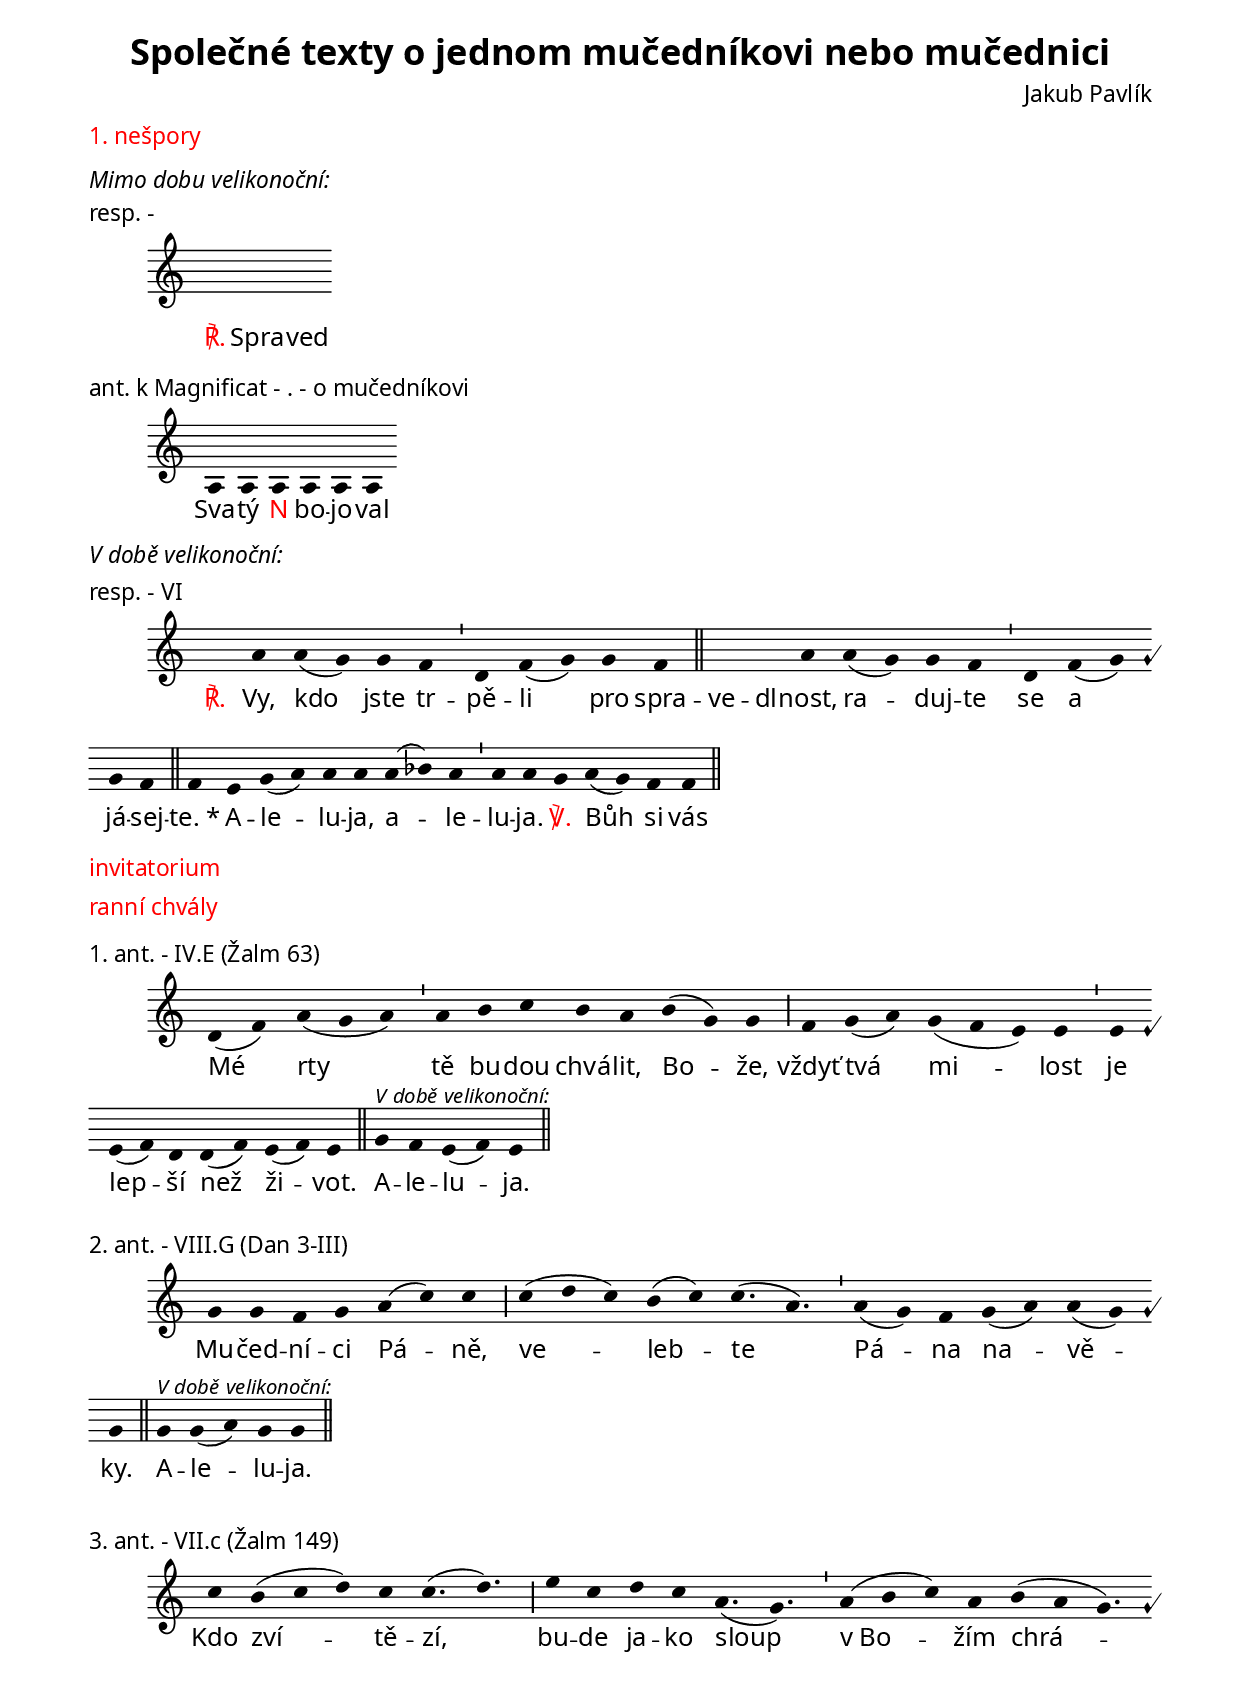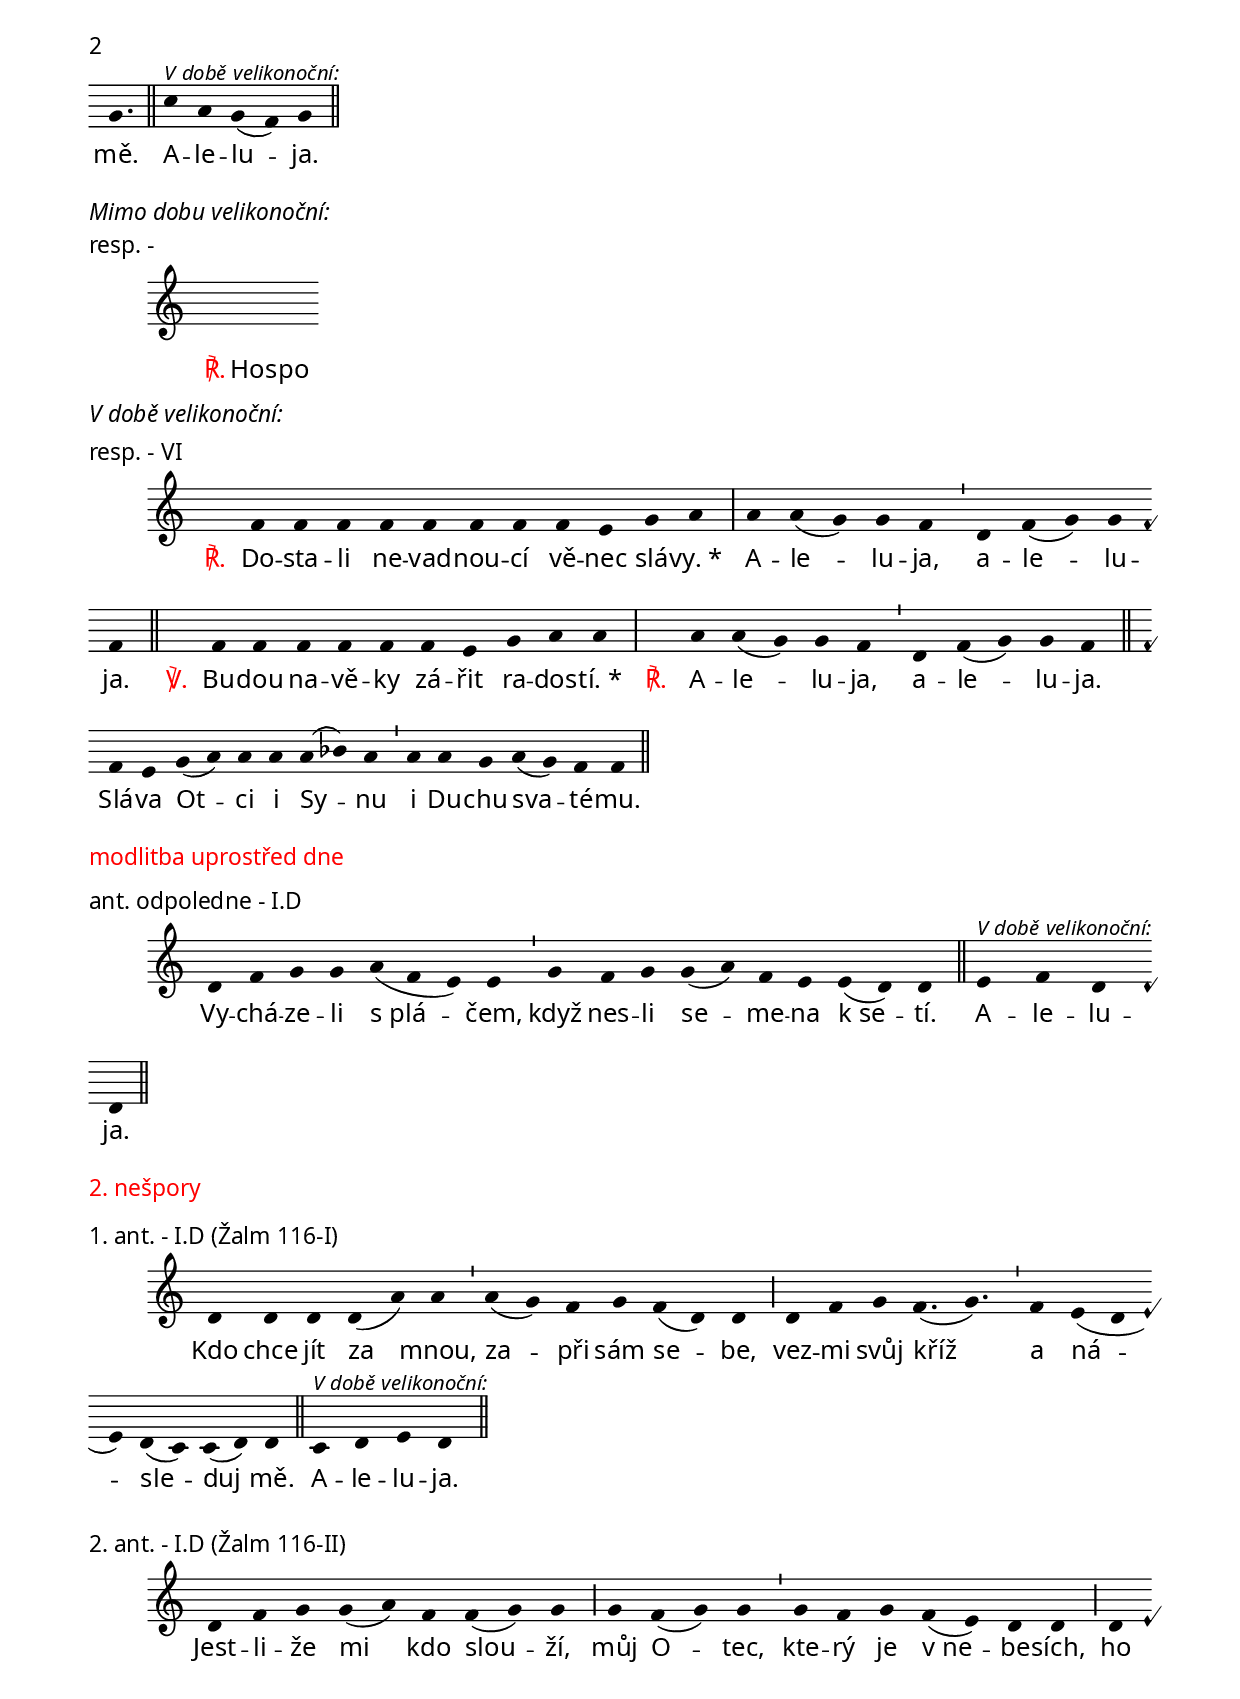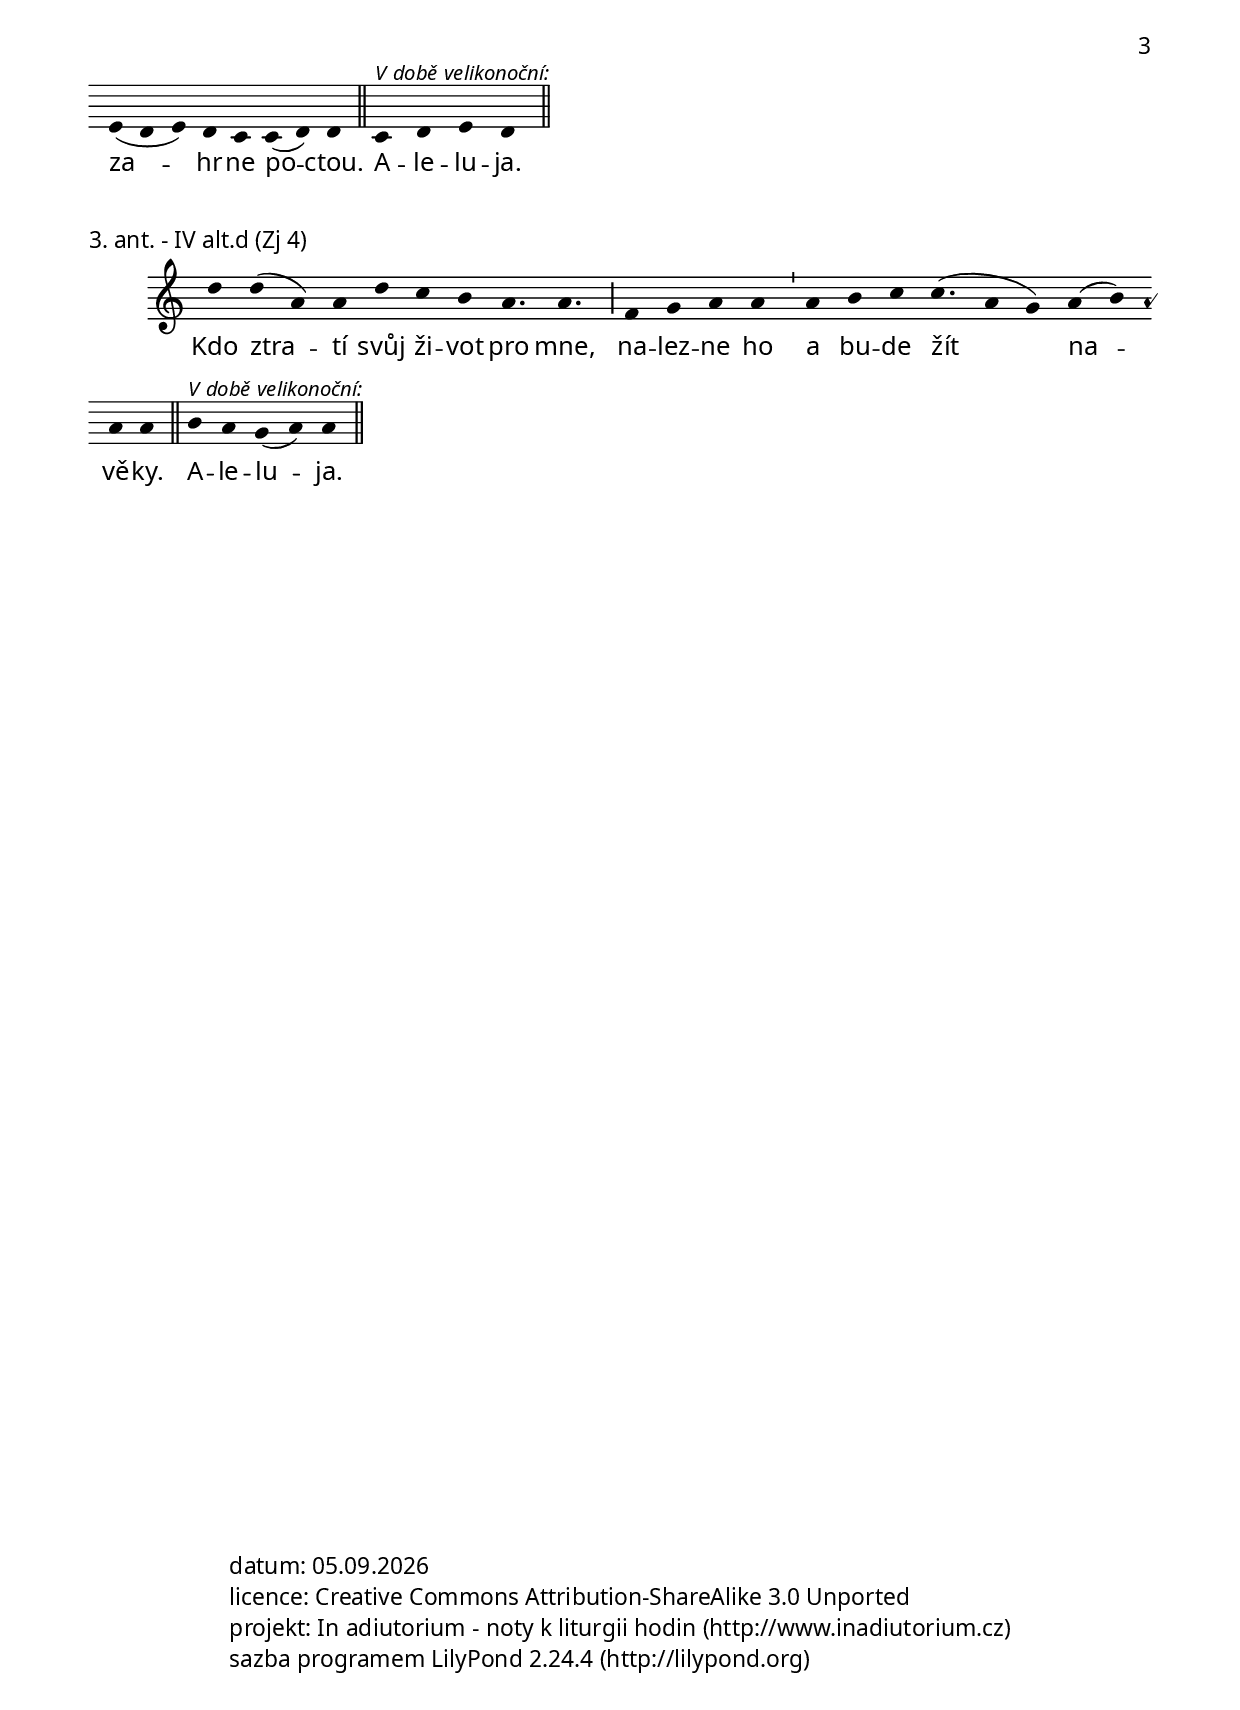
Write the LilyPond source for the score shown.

\version "2.14.2"

\header {
  title = "Společné texty o jednom mučedníkovi nebo mučednici"
  composer = "Jakub Pavlík"
}

\include "../spolecne.ly"
\include "../dilyresponsorii.ly"

\markup {\nadpisHodinka {"1. nešpory"}}

\score {
  \relative c' {
    \choralniRezim
    
  }
  \addlyrics {
    Ke kaž -- dé -- mu, kdo se ke mně při -- zná před lid -- mi,
    i já se při -- znám před svým Ot -- cem v_ne -- bi.
    
    A -- le -- lu -- ja.
  }
  \header {
    quid = "1. ant."
    modus = ""
    differentia = "" 
    psalmus = "Žalm 118-I.II"
    id = ""
    piece = \markup {\sestavTitulek}
  }
}

\score {
  \relative c' {
    \choralniRezim
    
  }
  \addlyrics {
    Kdo mě ná -- sle -- du -- je, ne -- bu -- de cho -- dit v_tem -- no -- tě,
    ale bu -- de mít svět -- lo ži -- vo -- ta.
    
    A -- le -- lu -- ja.
  }
  \header {
    quid = "2. ant."
    modus = ""
    differentia = "" 
    psalmus = "Žalm 118-III"
    id = ""
    piece = \markup {\sestavTitulek}
  }
}

\score {
  \relative c' {
    \choralniRezim
    
  }
  \addlyrics {
    Ja -- ko se na nás ze všech stran va -- lí Kris -- to -- vo u -- tr -- pe -- ní,
    tak se nám ta -- ké skr -- ze Kris -- ta 
    do -- stá -- vá vše -- stran -- né ú -- tě -- chy.
    
    A -- le -- lu -- ja.
  }
  \header {
    quid = "3. ant."
    modus = ""
    differentia = "" 
    psalmus = "1Petr 2"
    id = ""
    piece = \markup {\sestavTitulek}
  }
}

\markup\italic{Mimo dobu velikonoční:}

\score {
  \relative c' {
    \choralniRezim
    
    % R
    \neviditelna a
    
    % V
    \neviditelna a
    
    % R
    \neviditelna a
    
    % Slava
  }
  \addlyrics {
    \Response Spra -- ved -- li -- ví vo -- la -- li,
    a Hos -- po -- din sly -- šel,_*
    vy -- svo -- bo -- dil je z_kaž -- dé je -- jich tís -- ně.
    \Verse Hos -- po -- din za -- chra -- ňu -- je 
    du -- še svých slu -- žeb -- ní -- ků,_*
    \Response vy -- svo -- bo -- dil je z_kaž -- dé je -- jich tís -- ně.
    \textRespDoxologie
  }
  \header {
    quid = "resp."
    modus = ""
    id = ""
    piece = \markup {\sestavTitulekResp}
  }
}

\score {
  \relative c' {
    \choralniRezim
    a a a a a a
  }
  \addlyrics {
    Sva -- tý 
    \markup{\with-color #red {N}}
    bo -- jo -- val za Bo -- ží zá -- kon,
    po -- lo -- žil za něj svůj ži -- vot
    a ne -- bál se těch, kdo mu vy -- hro -- žo -- va -- li,
    pro -- to -- že stál na pev -- né ská -- le.
  }
  \header {
    quid = "ant. k Magnificat"
    modus = ""
    differentia = "" 
    psalmus = ""
    id = ""
    piece = \markup {\sestavTitulekBezZalmu - o mučedníkovi}
  }
}

\score {
  \relative c' {
    \choralniRezim
    
  }
  \addlyrics {
    O -- pá -- sa -- la se sta -- teč -- nos -- tí
    a ne -- o -- hro -- že -- ně vy -- zná -- va -- la svou ví -- ru;
    je -- jí svět -- lo bu -- de sví -- tit na -- vě -- ky.
  }
  \header {
    quid = "ant. k Magnificat"
    modus = ""
    differentia = "" 
    psalmus = ""
    id = ""
    piece = \markup {\sestavTitulekBezZalmu - o mučednici}
  }
}

\markup\italic{V době velikonoční:}

\score {
  \relative c' {
    \choralniRezim
    
    % R
    \neviditelna f
    \respVIalelujaResponsum \barFinalis
    % V
    \neviditelna f
    
    % R
    \neviditelna a
    \respVIalelujaResponsum \barFinalis
    % Slava
    \respVIalelujaDoxologie \barFinalis
  }
  \addlyrics {
    \Response Vy, kdo jste tr -- pě -- li pro spra -- ve -- dl -- nost,
    ra -- duj -- te se a já -- sej -- te._* \textRespAleluja
    \Verse Bůh si vás vy -- vo -- lil za svůj ma -- je -- tek._*
    \Response \textRespAleluja
    \textRespDoxologie
  }
  \header {
    quid = "resp."
    modus = "VI"
    id = ""
    piece = \markup {\sestavTitulekResp}
  }
} 

\score {
  \relative c' {
    \choralniRezim
    
  }
  \addlyrics {
    Věč -- né svět -- lo sví -- tí tvým sva -- tým, Pa -- ne,
    pat -- ří jim ce -- lá věč -- nost.
    A -- le -- lu -- ja.
  }
  \header {
    quid = "ant. k Magnificat"
    modus = ""
    differentia = "" 
    psalmus = ""
    id = ""
    piece = \markup {\sestavTitulekBezZalmu}
  }
}

\markup {\nadpisHodinka {"invitatorium"}}

\score {
  \relative c' {
    \choralniRezim
    
  }
  \addlyrics {
    Pojď -- me, klaň -- me se Kris -- tu;
    on je Pán a Král mu -- čed -- ní -- ků.
    
    A -- le -- lu -- ja.
  }
  \header {
    quid = "ant."
    modus = ""
    differentia = "" 
    psalmus = ""
    id = ""
    piece = \markup {\sestavTitulekBezZalmu}
  }
}

\markup {\nadpisHodinka {"ranní chvály"}}

\score {
  \relative c' {
    \choralniRezim
    d4( f) a( g a) \barMin a b c b a b( g) g \barMaior
    f g( a) g( f e) e \barMin e e( f) d d( f) e( f) e \barFinalis
    
    g^\markup\small\italic{V době velikonoční:} f e( f) e \barFinalis
  }
  \addlyrics {
    Mé rty tě bu -- dou chvá -- lit, Bo -- že,
    vždyť tvá mi -- lost je lep -- ší než ži -- vot.
    
    A -- le -- lu -- ja.
  }
  \header {
    quid = "1. ant."
    modus = "IV"
    differentia = "E" 
    psalmus = "Žalm 63"
    id = ""
    piece = \markup {\sestavTitulek}
  }
}

\score {
  \relative c'' {
    \choralniRezim
    g4 g f g a( c) c \barMaior
    c( d c) b( c) c4.( a) \barMin a4( g) f g( a) a( g) g \barFinalis
    
    g^\markup\small\italic{V době velikonoční:} g( a) g g \barFinalis
  }
  \addlyrics {
    Mu -- čed -- ní -- ci Pá -- ně,
    ve -- leb -- te Pá -- na na -- vě -- ky.
    
    A -- le -- lu -- ja.
  }
  \header {
    quid = "2. ant."
    modus = "VIII"
    differentia = "G" 
    psalmus = "Dan 3-III"
    id = ""
    piece = \markup {\sestavTitulek}
  }
}

\score {
  \relative c'' {
    \choralniRezim
    c4 b( c d) c c4.( d) \barMaior
    e4 c d c a4.( g) \barMin a4( b c) a b( a g4.) g \barFinalis
    
    c4^\markup\small\italic{V době velikonoční:} a g( f) g \barFinalis
  }
  \addlyrics {
    Kdo zví -- tě -- zí,
    bu -- de ja -- ko sloup v_Bo -- žím chrá -- mě.
    
    A -- le -- lu -- ja.
  }
  \header {
    quid = "3. ant."
    modus = "VII"
    differentia = "c" 
    psalmus = "Žalm 149"
    id = ""
    piece = \markup {\sestavTitulek}
  }
}

\markup\italic{Mimo dobu velikonoční:}

\score {
  \relative c' {
    \choralniRezim
    
    % R
    \neviditelna a
    
    % V
    \neviditelna a
    
    % R
    \neviditelna a
    
    % Slava
  }
  \addlyrics {
    \Response Hos -- po -- din mi po -- má -- há,_*
    on je má sí -- la a sta -- teč -- nost.
    \Verse Hos -- po -- din je se mnou, ne -- bo -- jím se,_*
    \Response on je má sí -- la a sta -- teč -- nost.
    \textRespDoxologie
  }
  \header {
    quid = "resp."
    modus = ""
    id = ""
    piece = \markup {\sestavTitulekResp}
  }
}

\score {
  \relative c' {
    \choralniRezim
    
  }
  \addlyrics {
    Kdo svůj ži -- vot na tom -- to svě -- tě ne -- ná -- vi -- dí,
    u -- cho -- vá si ho pro ži -- vot věč -- ný.
  }
  \header {
    quid = "ant. k Benedictus"
    modus = ""
    differentia = "" 
    psalmus = ""
    id = ""
    piece = \markup {\sestavTitulekBezZalmu}
  }
}

\markup\italic{V době velikonoční:}

\score {
  \relative c' {
    \choralniRezim
    
    % R
    \neviditelna f
    f4 f f f f f f f e g a \barMax
    \respVIalelujaResponsum \barFinalis
    % V
    \neviditelna f
    f4 f f f f f e g a a \barMax
    % R
    \neviditelna a
    \respVIalelujaResponsum \barFinalis
    % Slava
    \respVIalelujaDoxologie \barFinalis
  }
  \addlyrics {
    \Response Do -- sta -- li ne -- vad -- nou -- cí vě -- nec slá -- vy._* \textRespAleluja
    \Verse Bu -- dou na -- vě -- ky zá -- řit ra -- dos -- tí._*
    \Response \textRespAleluja
    \textRespDoxologie
  }
  \header {
    quid = "resp."
    modus = "VI"
    id = ""
    piece = \markup {\sestavTitulekResp}
  }
} 

\score {
  \relative c' {
    \choralniRezim
    
  }
  \addlyrics {
    Ra -- duj -- te se a já -- sej -- te, všich -- ni sva -- tí,
    ne -- boť má -- te v_ne -- bi vel -- kou od -- mě -- nu.
    A -- le -- lu -- ja.
  }
  \header {
    quid = "ant. k Benedictus"
    modus = ""
    differentia = "" 
    psalmus = ""
    id = ""
    piece = \markup {\sestavTitulekBezZalmu}
  }
}

\markup {\nadpisHodinka {"modlitba uprostřed dne"}}

\score {
  \relative c' {
    \choralniRezim
    
  }
  \addlyrics {
    V těž -- kém zá -- pa -- su ho_(ji) Bůh ve -- dl k ví -- těz -- ství,
    a -- by po -- znal -- (a), 
    že na -- de vším ví -- tě -- zí Bo -- ží moud -- rost.
    
    A -- le -- lu -- ja.
  }
  \header {
    quid = "ant. dopoledne"
    modus = ""
    differentia = "" 
    psalmus = ""
    id = ""
    piece = \markup {\sestavTitulekBezZalmu}
  }
}

\score {
  \relative c' {
    \choralniRezim
    
  }
  \addlyrics {
    Bůh ho_(ji) o -- věn -- čil ko -- ru -- nou spra -- ve -- dl -- nos -- ti
    a dal mu_(jí) ú -- čast na věč -- né slá -- vě.
    
    A -- le -- lu -- ja.
  }
  \header {
    quid = "ant. v poledne"
    modus = ""
    differentia = "" 
    psalmus = ""
    id = ""
    piece = \markup {\sestavTitulekBezZalmu}
  }
}

\score {
  \relative c' {
    \choralniRezim
    d4 f g g a( f e) e \barMin
    g f g g( a) f e e( d) d \barFinalis
    
    e^\markup\small\italic{V době velikonoční:} f d d \barFinalis
  }
  \addlyrics {
    Vy -- chá -- ze -- li s_plá -- čem, 
    když nes -- li se -- me -- na k_se -- tí.
    
    A -- le -- lu -- ja.
  }
  \header {
    quid = "ant. odpoledne"
    modus = "I"
    differentia = "D" 
    psalmus = ""
    id = ""
    piece = \markup {\sestavTitulekBezZalmu}
  }
}

\markup {\nadpisHodinka {"2. nešpory"}}

\score {
  \relative c' {
    \choralniRezim
    d4 d d d( a') a \barMin a( g) f g f( d) d \barMaior
    d f g f4.( g) \barMin f4 e( d e) d( c) c( d) d \barFinalis
    c^\markup\small\italic{V době velikonoční:} d e d \barFinalis
  }
  \addlyrics {
    Kdo chce jít za mnou, za -- při sám se -- be,
    vez -- mi svůj kříž a ná -- sle -- duj mě.
    A -- le -- lu -- ja.
  }
  \header {
    quid = "1. ant."
    modus = "I"
    differentia = "D" 
    psalmus = "Žalm 116-I"
    id = ""
    piece = \markup {\sestavTitulek}
  }
}

\score {
  \relative c' {
    \choralniRezim
    d4 f g g( a) f f( g) g \barMaior
    g f( g) g \barMin g f g f( e) d d \barMaior
    d e( d e) d c c( d) d \barFinalis
    c^\markup\small\italic{V době velikonoční:} d e d \barFinalis
  }
  \addlyrics {
    % Do textu jsem zasahl, protoze tak, jak je v breviari,
    % drasa me ceske ucho - souveti je chybne postavene.
    Jest -- li -- že mi kdo slou -- ží,
    můj O -- tec, kte -- rý je v_ne -- be -- sích,
    ho za -- hr -- ne po -- ctou.
    A -- le -- lu -- ja.
  }
  \header {
    quid = "2. ant."
    modus = "I"
    differentia = "D" 
    psalmus = "Žalm 116-II"
    id = ""
    piece = \markup {\sestavTitulek}
  }
}

\score {
  \relative c'' {
    \choralniRezim
    d4 d( a) a d c b a4. a \barMaior
    f4 g a a \barMin a b c c4.( a4 g) a( b) a a \barFinalis
    b^\markup\small\italic{V době velikonoční:} a g( a) a \barFinalis
  }
  \addlyrics {
    Kdo ztra -- tí svůj ži -- vot pro mne,
    na -- lez -- ne ho a bu -- de žít na -- vě -- ky.
    A -- le -- lu -- ja.
  }
  \header {
    quid = "3. ant."
    modus = "IV alt"
    differentia = "d" 
    psalmus = "Zj 4"
    id = ""
    piece = \markup {\sestavTitulek}
  }
}